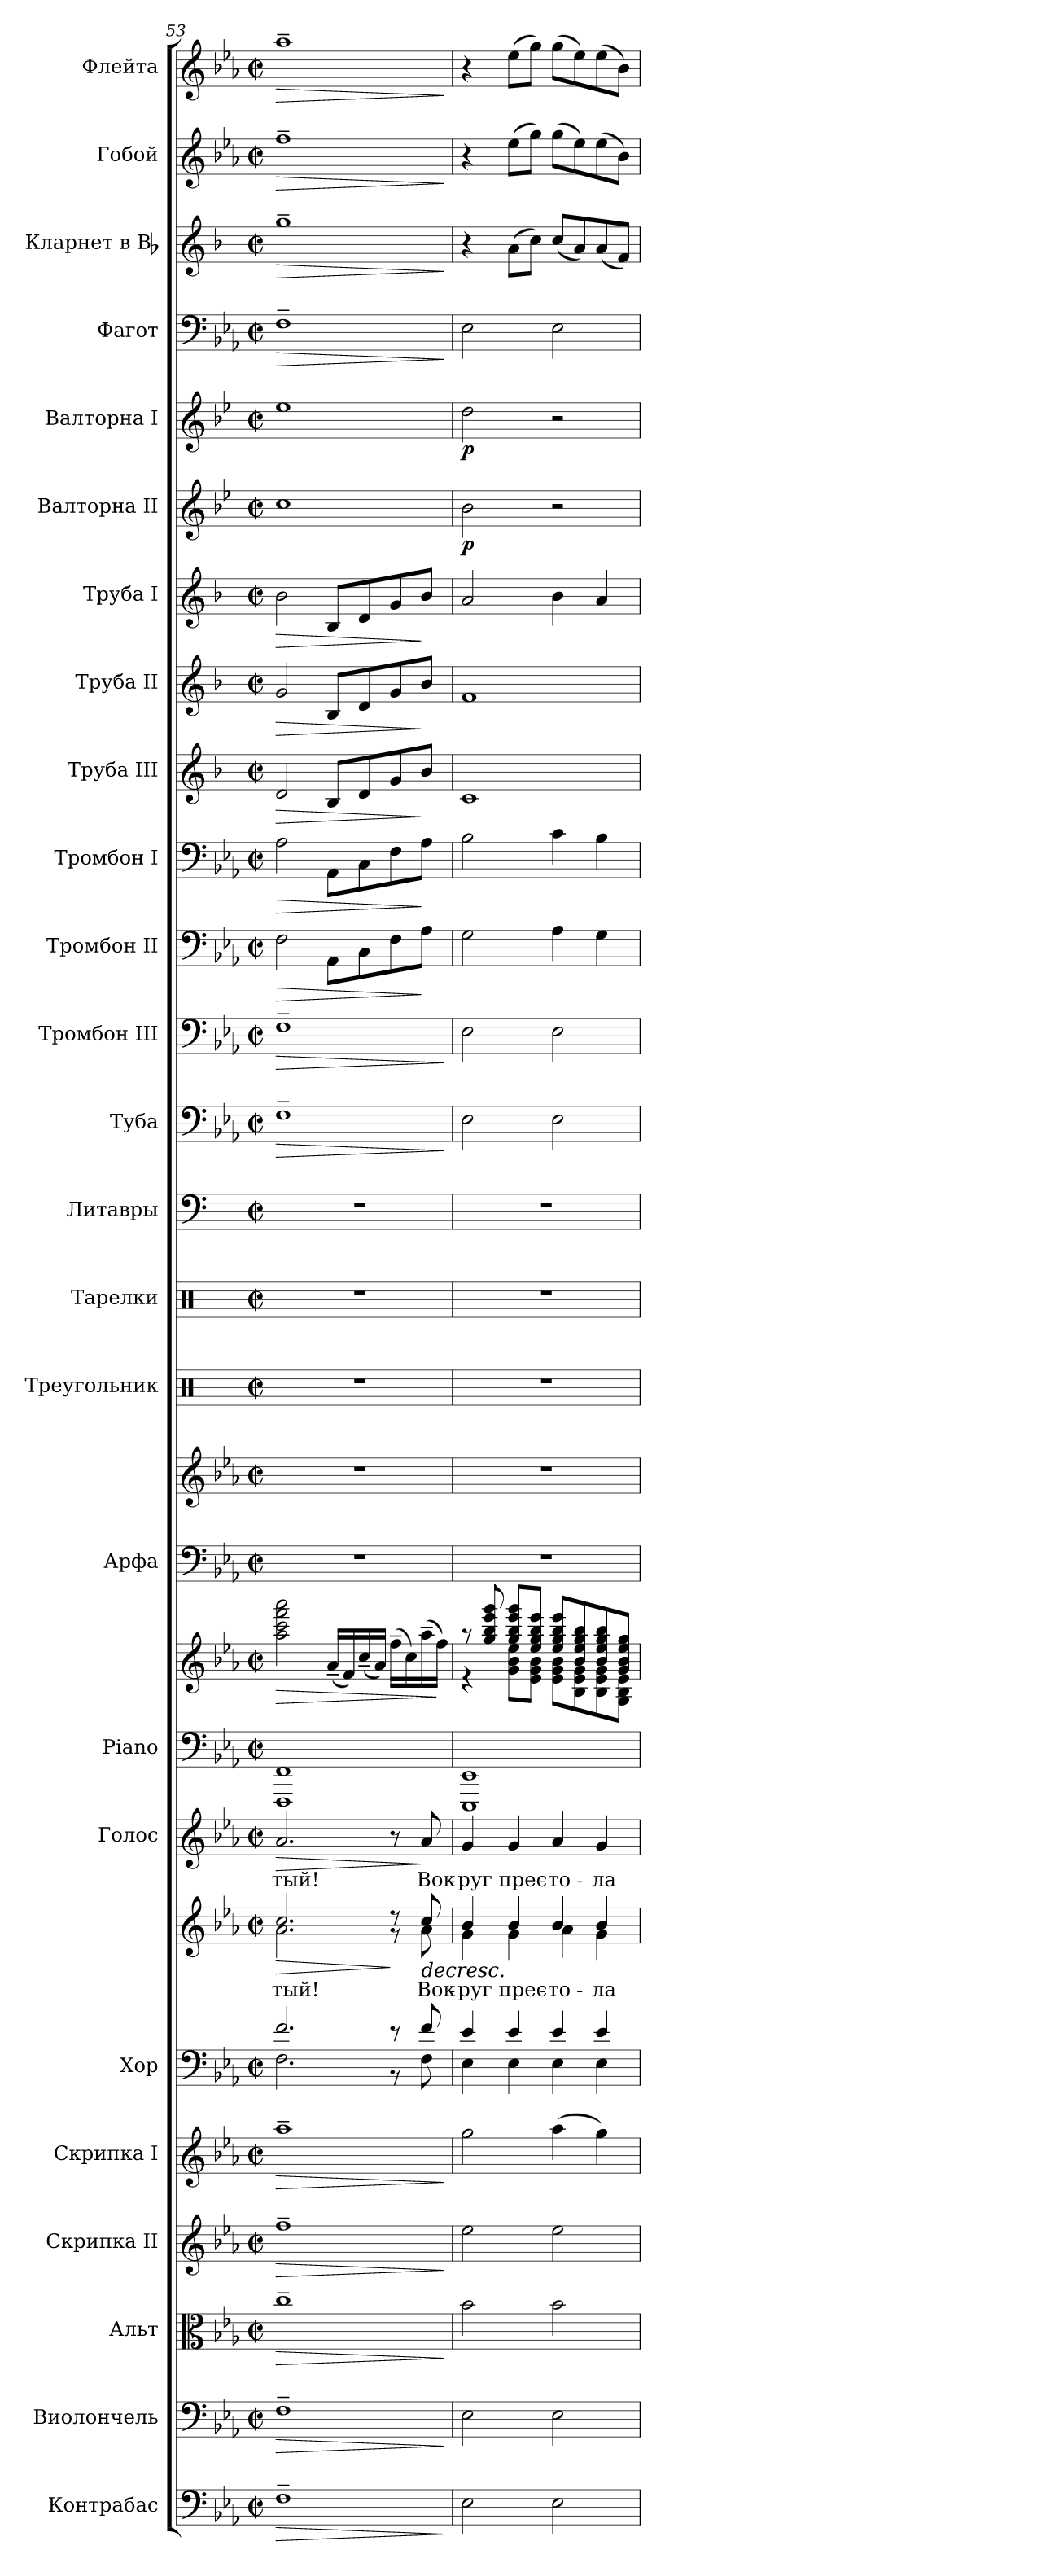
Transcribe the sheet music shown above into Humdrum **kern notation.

**kern	**dynam	**kern	**dynam	**kern	**dynam	**kern	**dynam	**kern	**dynam	**kern	**kern	**text	**dynam	**kern	**text	**dynam	**kern	**kern	**dynam	**kern	**kern	**kern	**kern	**kern	**kern	**dynam	**kern	**dynam	**kern	**dynam	**kern	**dynam	**kern	**dynam	**kern	**dynam	**kern	**dynam	**kern	**dynam	**kern	**dynam	**kern	**dynam	**kern	**dynam	**kern	**dynam	**kern	**dynam
*part25	*part25	*part24	*part24	*part23	*part23	*part22	*part22	*part21	*part21	*part20	*part20	*part20	*part20	*part19	*part19	*part19	*part18	*part18	*part18	*part17	*part17	*part16	*part15	*part14	*part13	*part13	*part12	*part12	*part11	*part11	*part10	*part10	*part9	*part9	*part8	*part8	*part7	*part7	*part6	*part6	*part5	*part5	*part4	*part4	*part3	*part3	*part2	*part2	*part1	*part1
*staff28	*staff28	*staff27	*staff27	*staff26	*staff26	*staff25	*staff25	*staff24	*staff24	*staff23	*staff22	*staff22	*staff22/23	*staff21	*staff21	*staff21	*staff20	*staff19	*staff19/20	*staff18	*staff17	*staff16	*staff15	*staff14	*staff13	*staff13	*staff12	*staff12	*staff11	*staff11	*staff10	*staff10	*staff9	*staff9	*staff8	*staff8	*staff7	*staff7	*staff6	*staff6	*staff5	*staff5	*staff4	*staff4	*staff3	*staff3	*staff2	*staff2	*staff1	*staff1
*I"Контрабас	*	*I"Виолончель	*	*I"Альт	*	*I"Скрипка II	*	*I"Скрипка I	*	*I"Хор	*	*	*	*I"Голос	*	*	*I"Piano	*	*	*I"Арфа	*	*I"Треугольник	*I"Тарелки	*I"Литавры	*I"Туба	*	*I"Тромбон III	*	*I"Тромбон II	*	*I"Тромбон I	*	*I"Труба III	*	*I"Труба II	*	*I"Труба I	*	*I"Валторна II	*	*I"Валторна I	*	*I"Фагот	*	*I"Кларнет в Bb	*	*I"Гобой	*	*I"Флейта	*
*	*	*	*	*	*	*I'Скр. II	*	*I'Скр. I	*	*	*	*	*	*	*	*	*I'Pno.	*	*	*	*	*	*	*	*	*	*I'Тромб. III	*	*I'Тромб. II	*	*I'Тромб. I	*	*I'Трб. III	*	*I'Трб. II	*	*I'Трб. I	*	*I'Валт. II	*	*I'Валт. I	*	*	*	*	*	*	*	*	*
!!LO:PB:g=z
*clefF4	*	*clefF4	*	*clefC3	*	*clefG2	*	*clefG2	*	*clefF4	*clefG2	*	*	*clefG2	*	*	*clefF4	*clefG2	*	*clefF4	*clefG2	*clefX	*clefX	*clefF4	*clefF4	*	*clefF4	*	*clefF4	*	*clefF4	*	*clefG2	*	*clefG2	*	*clefG2	*	*clefG2	*	*clefG2	*	*clefF4	*	*clefG2	*	*clefG2	*	*clefG2	*
*ITrd7c12	*	*	*	*	*	*	*	*	*	*	*	*	*	*	*	*	*	*	*	*	*	*	*	*	*	*	*	*	*	*	*	*	*ITrd1c2	*	*ITrd1c2	*	*ITrd1c2	*	*ITrd4c7	*	*ITrd4c7	*	*	*	*ITrd1c2	*	*	*	*	*
*k[b-e-a-]	*	*k[b-e-a-]	*	*k[b-e-a-]	*	*k[b-e-a-]	*	*k[b-e-a-]	*	*k[b-e-a-]	*k[b-e-a-]	*	*	*k[b-e-a-]	*	*	*k[b-e-a-]	*k[b-e-a-]	*	*k[b-e-a-]	*k[b-e-a-]	*k[]	*k[]	*k[]	*k[b-e-a-]	*	*k[b-e-a-]	*	*k[b-e-a-]	*	*k[b-e-a-]	*	*k[b-e-a-]	*	*k[b-e-a-]	*	*k[b-e-a-]	*	*k[b-e-a-]	*	*k[b-e-a-]	*	*k[b-e-a-]	*	*k[b-e-a-]	*	*k[b-e-a-]	*	*k[b-e-a-]	*
*c:	*	*c:	*	*c:	*	*c:	*	*c:	*	*c:	*c:	*	*	*c:	*	*	*c:	*c:	*	*c:	*c:	*C:	*C:	*a:	*c:	*	*c:	*	*c:	*	*c:	*	*c:	*	*c:	*	*c:	*	*c:	*	*c:	*	*c:	*	*c:	*	*c:	*	*c:	*
*M2/2	*	*M2/2	*	*M2/2	*	*M2/2	*	*M2/2	*	*M2/2	*M2/2	*	*	*M2/2	*	*	*M2/2	*M2/2	*	*M2/2	*M2/2	*M2/2	*M2/2	*M2/2	*M2/2	*	*M2/2	*	*M2/2	*	*M2/2	*	*M2/2	*	*M2/2	*	*M2/2	*	*M2/2	*	*M2/2	*	*M2/2	*	*M2/2	*	*M2/2	*	*M2/2	*
*met(c|)	*	*met(c|)	*	*met(c|)	*	*met(c|)	*	*met(c|)	*	*met(c|)	*met(c|)	*	*	*met(c|)	*	*	*met(c|)	*met(c|)	*	*met(c|)	*met(c|)	*met(c|)	*met(c|)	*met(c|)	*met(c|)	*	*met(c|)	*	*met(c|)	*	*met(c|)	*	*met(c|)	*	*met(c|)	*	*met(c|)	*	*met(c|)	*	*met(c|)	*	*met(c|)	*	*met(c|)	*	*met(c|)	*	*met(c|)	*
=53	=53	=53	=53	=53	=53	=53	=53	=53	=53	=53	=53	=53	=53	=53	=53	=53	=53	=53	=53	=53	=53	=53	=53	=53	=53	=53	=53	=53	=53	=53	=53	=53	=53	=53	=53	=53	=53	=53	=53	=53	=53	=53	=53	=53	=53	=53	=53	=53	=53	=53
!	!LO:HP:b	!	!LO:HP:b	!	!LO:HP:b	!	!LO:HP:b	!	!LO:HP:b	!	!	!	!	!	!	!	!	!	!	!	!	!	!	!	!	!	!	!	!	!	!	!	!	!	!	!	!	!	!	!	!	!	!	!	!	!	!	!	!	!
*	*	*	*	*	*	*	*	*	*	*^	*	*	*	*	*	*	*	*	*	*	*	*	*	*	*	*	*	*	*	*	*	*	*	*	*	*	*	*	*	*	*	*	*	*	*	*	*	*	*	*
!	!	!	!	!	!	!	!	!	!	!	!	!	!LO:LY:b:color=#000000	!LO:HP:b	!	!	!	!	!	!	!	!	!	!	!	!	!	!	!	!	!	!	!	!	!	!	!	!	!	!	!	!	!	!	!	!	!	!	!	!	!
*	*	*	*	*	*	*	*	*	*	*	*	*^	*	*	*	*	*	*	*	*	*	*	*	*	*	*	*	*	*	*	*	*	*	*	*	*	*	*	*	*	*	*	*	*	*	*	*	*	*	*	*
!	!	!	!	!	!	!	!	!	!	!	!	!	!	!	!	!	!LO:LY:b:color=#000000	!LO:HP:b	!	!	!LO:HP:b	!	!	!	!	!	!	!LO:HP:b	!	!LO:HP:b	!	!LO:HP:b	!	!LO:HP:b	!	!LO:HP:b	!	!LO:HP:b	!	!LO:HP:b	!	!	!	!	!	!LO:HP:b	!	!LO:HP:b	!	!LO:HP:b	!	!LO:HP:b
1FF~i	>	1F~i	>	1cc~i	>	1ff~i	>	1aa-~i	>	2.fi/	2.Fi\	2.cci/	2.a-i\	-тый!	>	2.a-i/	-тый!	>	1FFFi 1FFi	2aa-i\ 2ccci 2fffi 2aaa-i	>	1r	1r	1r	1r	1r	1F~i	>	1F~i	>	2Fi\	>	2A-i\	>	2ci/	>	2fi/	>	2a-i\	>	1fi	.	1a-i	.	1F~i	>	1ff~i	>	1ff~i	>	1aa-~i	>
.	.	.	.	.	.	.	.	.	.	.	.	.	.	.	.	.	.	.	.	(16a-~i/LL	.	.	.	.	.	.	.	.	.	.	8AA-i\L	.	8AA-i\L	.	8A-i/L	.	8A-i/L	.	8A-i/L	.	.	.	.	.	.	.	.	.	.	.	.	.
.	.	.	.	.	.	.	.	.	.	.	.	.	.	.	.	.	.	.	.	16fi/)	.	.	.	.	.	.	.	.	.	.	.	.	.	.	.	.	.	.	.	.	.	.	.	.	.	.	.	.	.	.	.	.
.	.	.	.	.	.	.	.	.	.	.	.	.	.	.	.	.	.	.	.	(16cc~i/	.	.	.	.	.	.	.	.	.	.	8Ci\	.	8Ci\	.	8ci/	.	8ci/	.	8ci/	.	.	.	.	.	.	.	.	.	.	.	.	.
.	.	.	.	.	.	.	.	.	.	.	.	.	.	.	.	.	.	.	.	16a-i/JJ)	.	.	.	.	.	.	.	.	.	.	.	.	.	.	.	.	.	.	.	.	.	.	.	.	.	.	.	.	.	.	.	.
.	.	.	.	.	.	.	.	.	.	8r	8r	8r	8r	.	]	8r	.	.	.	(16ff~i\LL	.	.	.	.	.	.	.	.	.	.	8Fi\	.	8Fi\	.	8fi/	.	8fi/	.	8fi/	.	.	.	.	.	.	.	.	.	.	.	.	.
.	.	.	.	.	.	.	.	.	.	.	.	.	.	.	.	.	.	.	.	16cci\)	.	.	.	.	.	.	.	.	.	.	.	.	.	.	.	.	.	.	.	.	.	.	.	.	.	.	.	.	.	.	.	.
!	!	!	!	!	!	!	!	!	!	!	!	!	!	!LO:LY:b:color=#000000	!LO:HP:n=1:b	!	!	!	!	!	!	!	!	!	!	!	!	!	!	!	!	!	!	!	!	!	!	!	!	!	!	!	!	!	!	!	!	!	!	!	!	!
!	!	!	!	!	!	!	!	!	!	!	!	!	!	!	!	!	!LO:LY:b:color=#000000	!	!	!	!	!	!	!	!	!	!	!	!	!	!	!	!	!	!	!	!	!	!	!	!	!	!	!	!	!	!	!	!	!	!	!
.	.	.	.	.	.	.	.	.	.	8fi/	8Fi\	8cci/	8a-i\	Вок-	] >	8a-i/	Вок-	]	.	(16aa-~i\	.	.	.	.	.	.	.	.	.	.	8A-i\J	]	8A-i\J	]	8a-i/J	]	8a-i/J	]	8a-i/J	]	.	.	.	.	.	.	.	.	.	.	.	.
.	.	.	.	.	.	.	.	.	.	.	.	.	.	.	.	.	.	.	.	16ffi\JJ)	]	.	.	.	.	.	.	.	.	.	.	.	.	.	.	.	.	.	.	.	.	.	.	.	.	.	.	.	.	.	.	.
*	*	*	*	*	*	*	*	*	*	*v	*v	*	*	*	*	*	*	*	*	*	*	*	*	*	*	*	*	*	*	*	*	*	*	*	*	*	*	*	*	*	*	*	*	*	*	*	*	*	*	*	*	*
*	*	*	*	*	*	*	*	*	*	*	*v	*v	*	*	*	*	*	*	*	*	*	*	*	*	*	*	*	*	*	*	*	*	*	*	*	*	*	*	*	*	*	*	*	*	*	*	*	*	*	*	*
.	]	.	]	.	]	.	]	.	]	.	.	.	.	.	.	.	.	.	.	.	.	.	.	.	.	]	.	]	.	.	.	.	.	.	.	.	.	.	.	.	.	.	.	]	.	]	.	]	.	]
=54	=54	=54	=54	=54	=54	=54	=54	=54	=54	=54	=54	=54	=54	=54	=54	=54	=54	=54	=54	=54	=54	=54	=54	=54	=54	=54	=54	=54	=54	=54	=54	=54	=54	=54	=54	=54	=54	=54	=54	=54	=54	=54	=54	=54	=54	=54	=54	=54	=54	=54
*	*	*	*	*	*	*	*	*	*	*^	*	*	*	*	*	*	*	*	*	*	*	*	*	*	*	*	*	*	*	*	*	*	*	*	*	*	*	*	*	*	*	*	*	*	*	*	*	*	*	*
!	!	!	!	!	!	!	!	!	!	!	!	!	!LO:LY:b:color=#000000	!	!	!	!	!	!	!	!	!	!	!	!	!	!	!	!	!	!	!	!	!	!	!	!	!	!	!	!	!	!	!	!	!	!	!	!	!	!
*	*	*	*	*	*	*	*	*	*	*	*	*^	*	*	*	*	*	*	*	*	*	*	*	*	*	*	*	*	*	*	*	*	*	*	*	*	*	*	*	*	*	*	*	*	*	*	*	*	*	*	*
!	!	!	!	!	!	!	!	!	!	!	!	!	!	!	!	!	!LO:LY:b:color=#000000	!	!	!	!	!	!	!	!	!	!	!	!	!	!	!	!	!	!	!	!	!	!	!	!	!	!	!	!	!	!	!	!	!	!	!
*	*	*	*	*	*	*	*	*	*	*	*	*	*	*	*	*	*	*	*	*^	*	*	*	*	*	*	*	*	*	*	*	*	*	*	*	*	*	*	*	*	*	*	*	*	*	*	*	*	*	*	*	*
2EE-i\	.	2E-i\	.	2b-i\	.	2ee-i\	.	2ggi\	.	4e-i/	4E-i\	4b-i/	4gi\	-руг	.	4gi/	-руг	.	1EEE-i 1EE-i	8r	4r	.	1r	1r	1r	1r	1r	2E-i\	.	2E-i\	.	2Gi\	.	2B-i\	.	1B-i	.	1e-i	.	2gi/	.	2e-i\	p	2gi\	p	2E-i\	.	4r	.	4r	.	4r	.
.	.	.	.	.	.	.	.	.	.	.	.	.	.	.	.	.	.	.	.	8ggi/ 8bb-i 8eee-i 8gggi	.	.	.	.	.	.	.	.	.	.	.	.	.	.	.	.	.	.	.	.	.	.	.	.	.	.	.	.	.	.	.	.	.
!	!	!	!	!	!	!	!	!	!	!	!	!	!	!LO:LY:b:color=#000000	!	!	!	!	!	!	!	!	!	!	!	!	!	!	!	!	!	!	!	!	!	!	!	!	!	!	!	!	!	!	!	!	!	!	!	!	!	!	!
!	!	!	!	!	!	!	!	!	!	!	!	!	!	!	!	!	!LO:LY:b:color=#000000	!	!	!	!	!	!	!	!	!	!	!	!	!	!	!	!	!	!	!	!	!	!	!	!	!	!	!	!	!	!	!	!	!	!	!	!
.	.	.	.	.	.	.	.	.	.	4e-i/	4E-i\	4b-i/	4gi\	прес-	.	4gi/	прес-	.	.	8ggi/ 8bb-i 8eee-i 8gggiL	8gi\ 8b-i 8ee-iL	.	.	.	.	.	.	.	.	.	.	.	.	.	.	.	.	.	.	.	.	.	.	.	.	.	.	(8gi\L	.	(8ee-i\L	.	(8ee-i\L	.
.	.	.	.	.	.	.	.	.	.	.	.	.	.	.	.	.	.	.	.	8ee-i/ 8ggi 8bb-i 8eee-iJ	8e-i\ 8gi 8b-iJ	.	.	.	.	.	.	.	.	.	.	.	.	.	.	.	.	.	.	.	.	.	.	.	.	.	.	8b-i\J)	.	8ggi\J)	.	8ggi\J)	.
!	!	!	!	!	!	!	!	!	!	!	!	!	!	!LO:LY:b:color=#000000	!	!	!	!	!	!	!	!	!	!	!	!	!	!	!	!	!	!	!	!	!	!	!	!	!	!	!	!	!	!	!	!	!	!	!	!	!	!	!
!	!	!	!	!	!	!	!	!	!	!	!	!	!	!	!	!	!LO:LY:b:color=#000000	!	!	!	!	!	!	!	!	!	!	!	!	!	!	!	!	!	!	!	!	!	!	!	!	!	!	!	!	!	!	!	!	!	!	!	!
2EE-i\	.	2E-i\	.	2b-i\	.	2ee-i\	.	(4aa-i\	.	4e-i/	4E-i\	4b-i/	4a-i\	-то-	.	4a-i/	-то-	.	.	8ee-i/ 8ggi 8bb-i 8eee-iL	8e-i\ 8gi 8b-iL	.	.	.	.	.	.	2E-i\	.	2E-i\	.	4A-i\	.	4ci\	.	.	.	.	.	4a-i\	.	2r	.	2r	.	2E-i\	.	(8b-i/L	.	(8ggi\L	.	(8ggi\L	.
.	.	.	.	.	.	.	.	.	.	.	.	.	.	.	.	.	.	.	.	8b-i/ 8ee-i 8ggi 8bb-i	8B-i\ 8e-i 8gi	.	.	.	.	.	.	.	.	.	.	.	.	.	.	.	.	.	.	.	.	.	.	.	.	.	.	8gi/)	.	8ee-i\)	.	8ee-i\)	.
!	!	!	!	!	!	!	!	!	!	!	!	!	!	!LO:LY:b:color=#000000	!	!	!	!	!	!	!	!	!	!	!	!	!	!	!	!	!	!	!	!	!	!	!	!	!	!	!	!	!	!	!	!	!	!	!	!	!	!	!
!	!	!	!	!	!	!	!	!	!	!	!	!	!	!	!	!	!LO:LY:b:color=#000000	!	!	!	!	!	!	!	!	!	!	!	!	!	!	!	!	!	!	!	!	!	!	!	!	!	!	!	!	!	!	!	!	!	!	!	!
.	.	.	.	.	.	.	.	4ggi\)	.	4e-i/	4E-i\	4b-i/	4gi\	-ла	.	4gi/	-ла	.	.	8b-i/ 8ee-i 8ggi 8bb-i	8B-i\ 8e-i 8gi	.	.	.	.	.	.	.	.	.	.	4Gi\	.	4B-i\	.	.	.	.	.	4gi/	.	.	.	.	.	.	.	(8gi/	.	(8ee-i\	.	(8ee-i\	.
.	.	.	.	.	.	.	.	.	.	.	.	.	.	.	.	.	.	.	.	8gi/ 8b-i 8ee-i 8ggiJ	8Gi\ 8B-i 8e-iJ	.	.	.	.	.	.	.	.	.	.	.	.	.	.	.	.	.	.	.	.	.	.	.	.	.	.	8e-i/J)	.	8b-i\J)	.	8b-i\J)	.
*	*	*	*	*	*	*	*	*	*	*v	*v	*	*	*	*	*	*	*	*	*v	*v	*	*	*	*	*	*	*	*	*	*	*	*	*	*	*	*	*	*	*	*	*	*	*	*	*	*	*	*	*	*	*	*
*	*	*	*	*	*	*	*	*	*	*	*v	*v	*	*	*	*	*	*	*	*	*	*	*	*	*	*	*	*	*	*	*	*	*	*	*	*	*	*	*	*	*	*	*	*	*	*	*	*	*	*	*
=	=	=	=	=	=	=	=	=	=	=	=	=	=	=	=	=	=	=	=	=	=	=	=	=	=	=	=	=	=	=	=	=	=	=	=	=	=	=	=	=	=	=	=	=	=	=	=	=	=	=
*-	*-	*-	*-	*-	*-	*-	*-	*-	*-	*-	*-	*-	*-	*-	*-	*-	*-	*-	*-	*-	*-	*-	*-	*-	*-	*-	*-	*-	*-	*-	*-	*-	*-	*-	*-	*-	*-	*-	*-	*-	*-	*-	*-	*-	*-	*-	*-	*-	*-	*-
